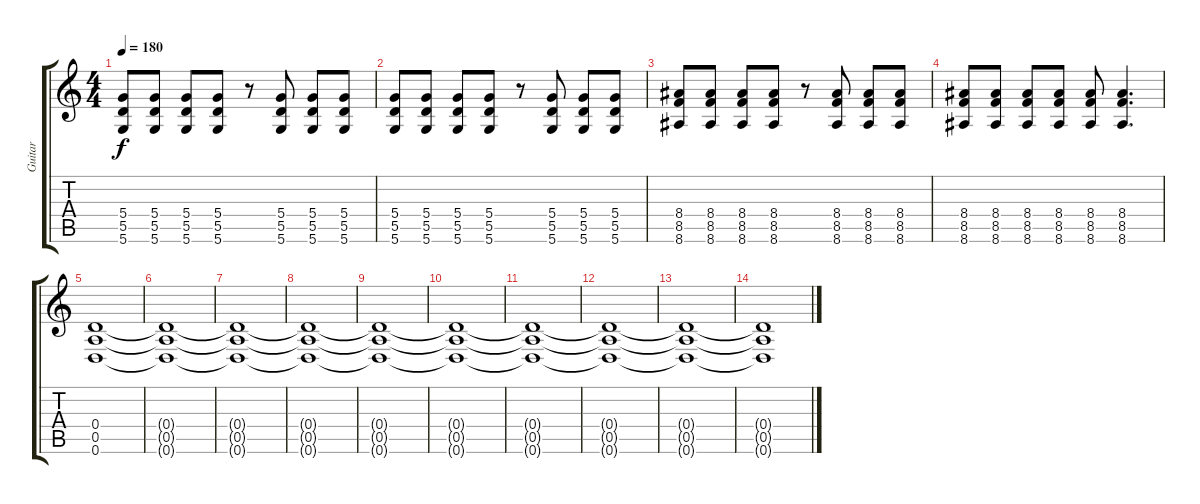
\track ("Guitar" "Guitar") {instrument distortionguitar}
\staff {score tabs}
\tuning (E4 B3 G3 D3 A2 D2) {hide}
\ts (4 4)
\tempo 180
\clef g2
\ks c
(5.4 5.5 5.6).8{dy f} (5.4 5.5 5.6).8 (5.4 5.5 5.6).8 (5.4 5.5 5.6).8 r.8 (5.4 5.5 5.6).8 (5.4 5.5 5.6).8 (5.4 5.5 5.6).8 |
(5.4 5.5 5.6).8 (5.4 5.5 5.6).8 (5.4 5.5 5.6).8 (5.4 5.5 5.6).8 r.8 (5.4 5.5 5.6).8 (5.4 5.5 5.6).8 (5.4 5.5 5.6).8 |
(8.4 8.5 8.6).8 (8.4 8.5 8.6).8 (8.4 8.5 8.6).8 (8.4 8.5 8.6).8 r.8 (8.4 8.5 8.6).8 (8.4 8.5 8.6).8 (8.4 8.5 8.6).8 |
(8.4 8.5 8.6).8 (8.4 8.5 8.6).8 (8.4 8.5 8.6).8 (8.4 8.5 8.6).8 (8.4 8.5 8.6).8 (8.4 8.5 8.6).4{d} |
(0.4 0.5 0.6).1 |
(0.4{t} 0.5{t} 0.6{t}).1 |
(0.4{t} 0.5{t} 0.6{t}).1 |
(0.4{t} 0.5{t} 0.6{t}).1 |
(0.4{t} 0.5{t} 0.6{t}).1 |
(0.4{t} 0.5{t} 0.6{t}).1 |
(0.4{t} 0.5{t} 0.6{t}).1 |
(0.4{t} 0.5{t} 0.6{t}).1 |
(0.4{t} 0.5{t} 0.6{t}).1{volume 7} |
(0.4{t} 0.5{t} 0.6{t}).1{volume 1}
